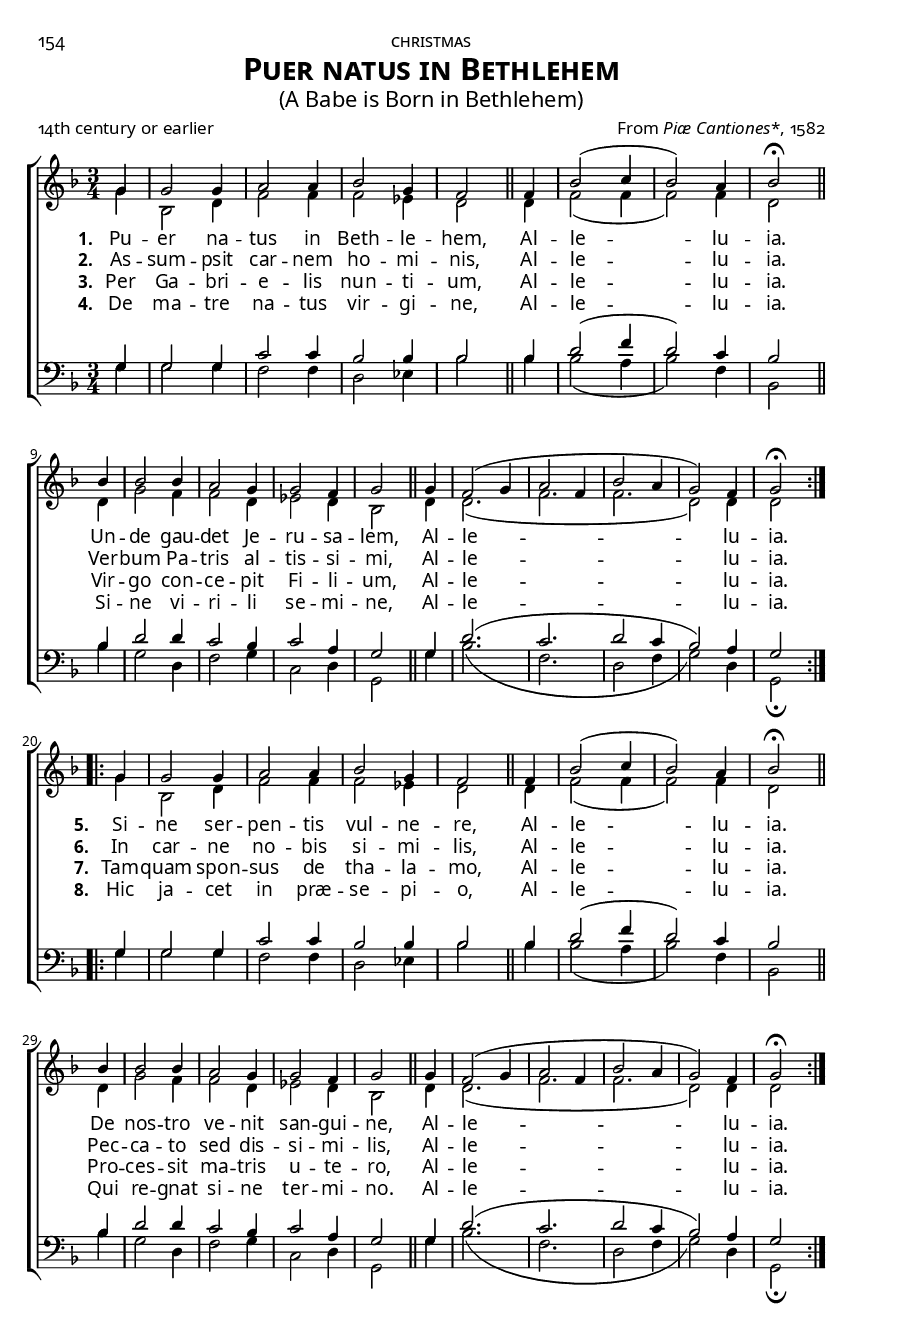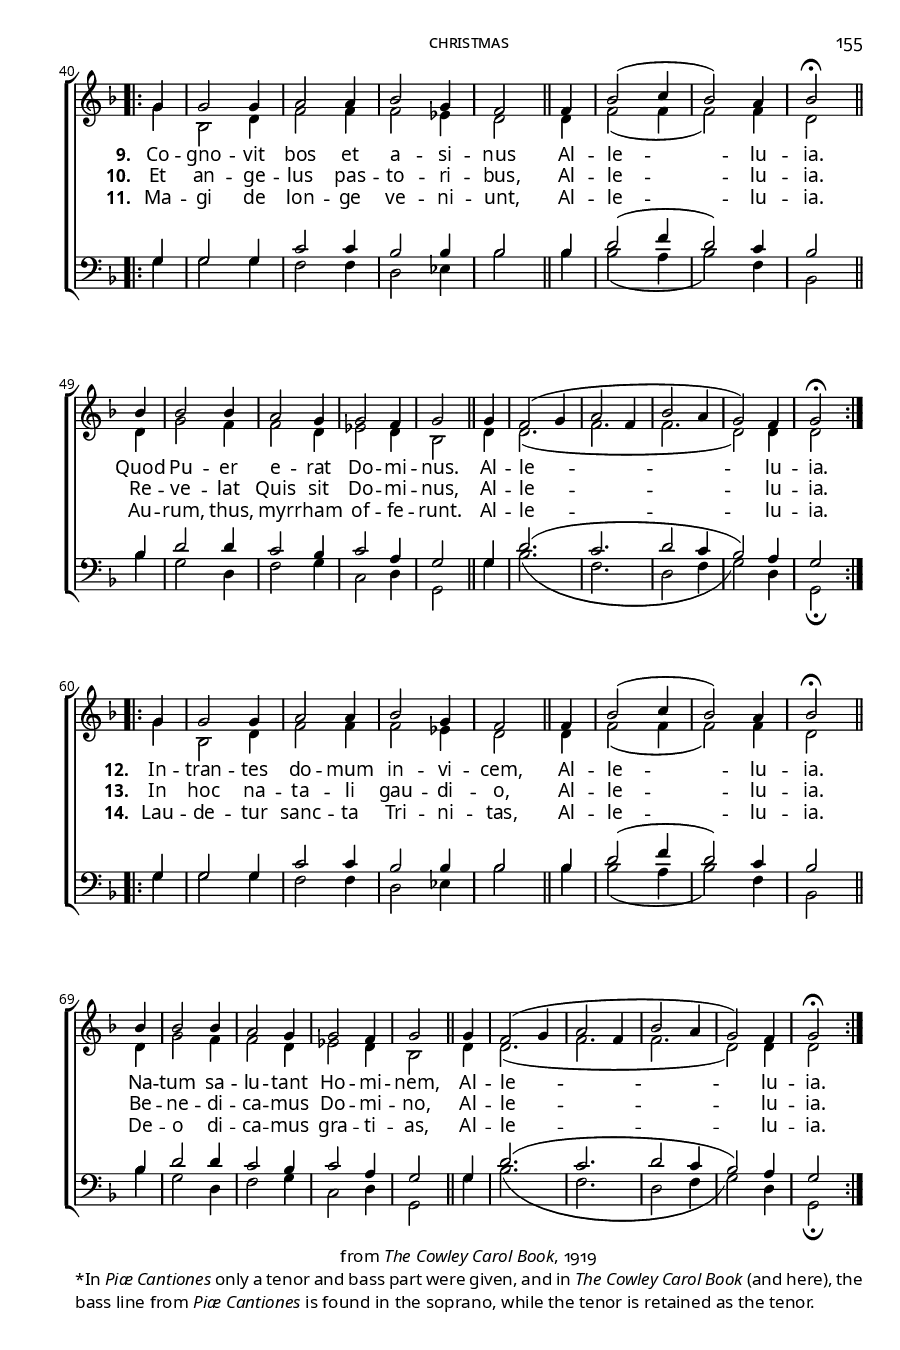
\version "2.14.2"
\include "util.ly"
\header {
  title = \markup{\override #'(font-name . "Garamond Premier Pro Semibold"){ \abs-fontsize #15 \smallCapsOldStyle"Puer natus in Bethlehem"}}
  subtitle = \markup{\override #'(font-name . "Garamond Premier Pro"){ \abs-fontsize #10.5 "(A Babe is Born in Bethlehem)"}}
  poet = \markup\oldStyleNum"14th century or earlier"
  composer = \markup \concat{"From " \italic "Piæ Cantiones" \oldStyleNum"*, 1582"}
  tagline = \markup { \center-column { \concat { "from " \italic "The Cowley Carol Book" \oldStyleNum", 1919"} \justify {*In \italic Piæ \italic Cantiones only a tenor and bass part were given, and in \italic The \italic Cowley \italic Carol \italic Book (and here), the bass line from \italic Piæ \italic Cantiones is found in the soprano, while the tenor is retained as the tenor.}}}
}
\paper {
  %print-all-headers = ##f
  paper-height = 9\in
  paper-width = 6\in
  indent = 0\in
  %system-system-spacing = #'((basic-distance . 10) (padding . 0))
  system-system-spacing =
    #'((basic-distance . 0)
       (minimum-distance . 0)
       (padding . -5)
       (stretchability . 100))
  ragged-last-bottom = ##f
  ragged-bottom = ##f
  two-sided = ##t
  inner-margin = 0.5\in
  outer-margin = 0.25\in
  top-margin = 0.25\in
  bottom-margin = 0.25\in
  first-page-number = #154
  print-first-page-number = ##t
  headerLine = \markup{\override #'(font-name . "Garamond Premier Pro") \smallCapsOldStyle"christmas"}
  oddHeaderMarkup = \markup\fill-line{
     \override #'(font-name . "Garamond Premier Pro")\abs-fontsize #8.5
     \combine 
        \fill-line{"" \if \should-print-page-number
        \oldStylePageNum""
        }
        \fill-line{\headerLine}
  }
  evenHeaderMarkup = \markup {
     \override #'(font-name . "Garamond Premier Pro")\abs-fontsize #8.5
     \combine
        \if \should-print-page-number
        \oldStylePageNum""
        \fill-line{\headerLine}
  }
}
#(set-global-staff-size 15) \paper{ #(define fonts (make-pango-font-tree "GoudyOlSt BT" "Garamond Premier Pro" "Garamond Premier Pro" (/ 15 20))) }
global = {
  \key f \major
  \time 3/4
  \autoBeamOff
  \override DynamicLineSpanner #'staff-padding = #0.0
  \override DynamicLineSpanner #'Y-extent = #'(-1 . 1)
}

sopMusic = \relative c' {
  \repeat volta 4 {
    \partial 4 g'4 |
    g2 g4 |
    a2 a4 |
    bes2 g4 |
    \partial 2 f2 \bar "||"
    \partial 4 f4 |
    bes2( c4 |
    
    bes2) a4 |
    \partial 2 bes2\fermata \bar "||" \break
    \partial 4 bes4 |
    bes2 bes4 |
    a2 g4 |
    g2 f4 |
    \partial 2 g2 \bar "||"
    
    \partial 4 g4 |
    f2( g4 |
    a2 f4 |
    bes2 a4 |
    g2) f4 |
    \partial 2 g2\fermata
  }
  \break
}
sopWords = \lyricmode {
  
}

altoMusic = \relative c' {
  g'4 |
  bes,2 d4 |
  f2 f4 |
  f2 ees4 |
  d2 \bar "||"
  d4 |
  f2( f4 |
  
  f2) f4 |
  d2 \bar "||"
  d4 |
  g2 f4 |
  f2 d4 |
  ees2 d4 |
  bes2 \bar "||"
  
  d4 |
  d2.( |
  f |
  f |
  d2) d4 |
  d2
}
altoWords = \lyricmode {
  \dropLyricsV
  \set stanza = #"1. "
  Pu -- er na -- tus in Beth -- le -- hem,
  Al -- le -- lu -- ia.
  Un -- de gau -- det Je -- ru -- sa -- lem,
  Al -- le -- lu -- ia.
  
  \set stanza = #"5. "
  Si -- ne ser -- pen -- tis vul -- ne -- re,
  Al -- le -- lu -- ia.
  De nos -- tro ve -- nit san -- gui -- ne,
  Al -- le -- lu -- ia.
  
  \set stanza = #"9. "
  Co -- gno -- vit bos et a -- si -- nus
  Al -- le -- lu -- ia.
  Quod Pu -- er e -- rat Do -- mi -- nus.
  Al -- le -- lu -- ia.
  
  \set stanza = #"12. "
  In -- tran -- tes do -- mum in -- vi -- cem,
  Al -- le -- lu -- ia.
  Na -- tum sa -- lu -- tant Ho -- mi -- nem,
  Al -- le -- lu -- ia.
}
altoWordsII = \lyricmode {
  \dropLyricsV
%\markup\italic
  \set stanza = #"2. "
  As -- sum -- psit car -- nem ho -- mi -- nis,
  Al -- le -- lu -- ia.
  Ver -- bum Pa -- tris al -- tis -- si -- mi,
  Al -- le -- lu -- ia.
  
  
  \set stanza = #"6. "
  In car -- ne no -- bis si -- mi -- lis,
  Al -- le -- lu -- ia.
  Pec -- ca -- to sed dis -- si -- mi -- lis,
  Al -- le -- lu -- ia.
  
  \set stanza = #"10. "
  Et an -- ge -- lus pas -- to -- ri -- bus,
  Al -- le -- lu -- ia.
  Re -- ve -- lat Quis sit Do -- mi -- nus,
  Al -- le -- lu -- ia.
  
  
  \set stanza = #"13. "
  In hoc na -- ta -- li gau -- di -- o,
  Al -- le -- lu -- ia.
  Be -- ne -- di -- ca -- mus Do -- mi -- no,
  Al -- le -- lu -- ia.
}
altoWordsIII = \lyricmode {
  \dropLyricsV
  \set stanza = #"3. "
  Per Ga -- bri -- e -- lis nun -- ti -- um,
  Al -- le -- lu -- ia.
  Vir -- go con -- ce -- pit Fi -- li -- um,
  Al -- le -- lu -- ia.
  
  \set stanza = #"7. "
  Tam -- quam spon -- sus de tha -- la -- mo,
  Al -- le -- lu -- ia.
  Pro -- ces -- sit ma -- tris u -- te -- ro,
  Al -- le -- lu -- ia.
  
  \set stanza = #"11. "
  Ma -- gi de lon -- ge ve -- ni -- unt,
  Al -- le -- lu -- ia.
  Au -- rum, thus, myr -- rham of -- fe -- runt.
  Al -- le -- lu -- ia.
  
  \set stanza = #"14. "
  Lau -- de -- tur sanc -- ta Tri -- ni -- tas,
  Al -- le -- lu -- ia.
  De -- o di -- ca -- mus gra -- ti -- as,
  Al -- le -- lu -- ia.
}
altoWordsIV = \lyricmode {
  \dropLyricsV
  \set stanza = #"4. "
  De ma -- tre na -- tus vir -- gi -- ne,
  Al -- le -- lu -- ia.
  Si -- ne vi -- ri -- li se -- mi -- ne,
  Al -- le -- lu -- ia.
  
  \set stanza = #"8. "
  Hic ja -- cet in præ -- se -- pi -- o,
  Al -- le -- lu -- ia.
  Qui re -- gnat si -- ne ter -- mi -- no.
  Al -- le -- lu -- ia.
  
  
}
altoWordsV = \lyricmode {
}
altoWordsVI = \lyricmode {
}
tenorMusic = \relative c' {
  g4 |
  g2 g4 |
  c2 c4 |
  bes2 bes4 |
  bes2 \bar "||"
  bes4 |
  d2( f4 |
  
  d2) c4 |
  bes2 \bar "||"
  bes4 |
  d2 d4 |
  c2 bes4 |
  c2 a4 |
  g2 \bar "||"
  
  g4 |
  d'2.( |
  c |
  d2 c4 |
  bes2) a4 |
  g2
}
tenorWords = \lyricmode {

}

bassMusic = \relative c {
  g'4 |
  g2 g4 |
  f2 f4 |
  d2 ees4 |
  bes'2 \bar "||"
  bes4 |
  bes2( a4 |
  
  bes2) f4 |
  bes,2 \bar "||"
  bes'4 |
  g2 d4 |
  f2 g4 |
  c,2 d4 |
  g,2 \bar "||"
  
  g'4 |
  bes2.( |
  f d2 f4 |
  g2) d4 |
  g,2\fermata
}
bassWords = \lyricmode {

}

pianoRH = \relative c' {
  
}
pianoLH = \relative c' {
  
}

\score {
  <<
   \new ChoirStaff <<
    \new Staff = women <<
      \new Voice = "sopranos" { \voiceOne << \global \repeat unfold4\sopMusic >> }
      \new Voice = "altos" { \voiceTwo << \global \repeat unfold4\altoMusic >> }
    >>
    \new Lyrics \with { alignAboveContext = #"women" \override VerticalAxisGroup #'nonstaff-relatedstaff-spacing = #'((basic-distance . 1))} \lyricsto "sopranos" \sopWords
    \new Lyrics = "altosVI"  \with { alignBelowContext = #"women" } \lyricsto "altos" \altoWordsVI
    \new Lyrics = "altosV"  \with { alignBelowContext = #"women" } \lyricsto "altos" \altoWordsV
    \new Lyrics = "altosIV"  \with { alignBelowContext = #"women" } \lyricsto "altos" \altoWordsIV
    \new Lyrics = "altosIII"  \with { alignBelowContext = #"women" } \lyricsto "altos" \altoWordsIII
    \new Lyrics = "altosII"  \with { alignBelowContext = #"women" } \lyricsto "altos" \altoWordsII
    \new Lyrics = "altos"  \with { alignBelowContext = #"women" \override VerticalAxisGroup #'nonstaff-relatedstaff-spacing = #'((basic-distance . 1)) } \lyricsto "altos" \altoWords
   \new Staff = men <<
      \clef bass
      \new Voice = "tenors" { \voiceOne << \global \repeat unfold4\tenorMusic >> }
      \new Voice = "basses" { \voiceTwo << \global \repeat unfold4\bassMusic >> }
    >>
    \new Lyrics \with { alignAboveContext = #"men" \override VerticalAxisGroup #'nonstaff-relatedstaff-spacing = #'((basic-distance . 1)) } \lyricsto "tenors" \tenorWords
    \new Lyrics \with { alignBelowContext = #"men" \override VerticalAxisGroup #'nonstaff-relatedstaff-spacing = #'((basic-distance . 1)) } \lyricsto "basses" \bassWords
  >>
%    \new PianoStaff << \new Staff { \new Voice { \pianoRH } } \new Staff { \clef "bass" \pianoLH } >>
  >>
  \layout {
    \context {
      \Score
      %\override SpacingSpanner #'base-shortest-duration = #(ly:make-moment 1 8)
      %\override SpacingSpanner #'common-shortest-duration = #(ly:make-moment 1 4)
    }
    \context {
      % Remove all empty staves
      % \Staff \RemoveEmptyStaves \override VerticalAxisGroup #'remove-first = ##t
    }
    \context {
      \Lyrics
      \override LyricText #'X-offset = #center-on-word
    }
  }
  \midi {
    \tempo 4 = 150
    \set Staff.midiInstrument = "piccolo"
  
    \context {
      \Voice
      \remove "Dynamic_performer"
    }
  }
}
